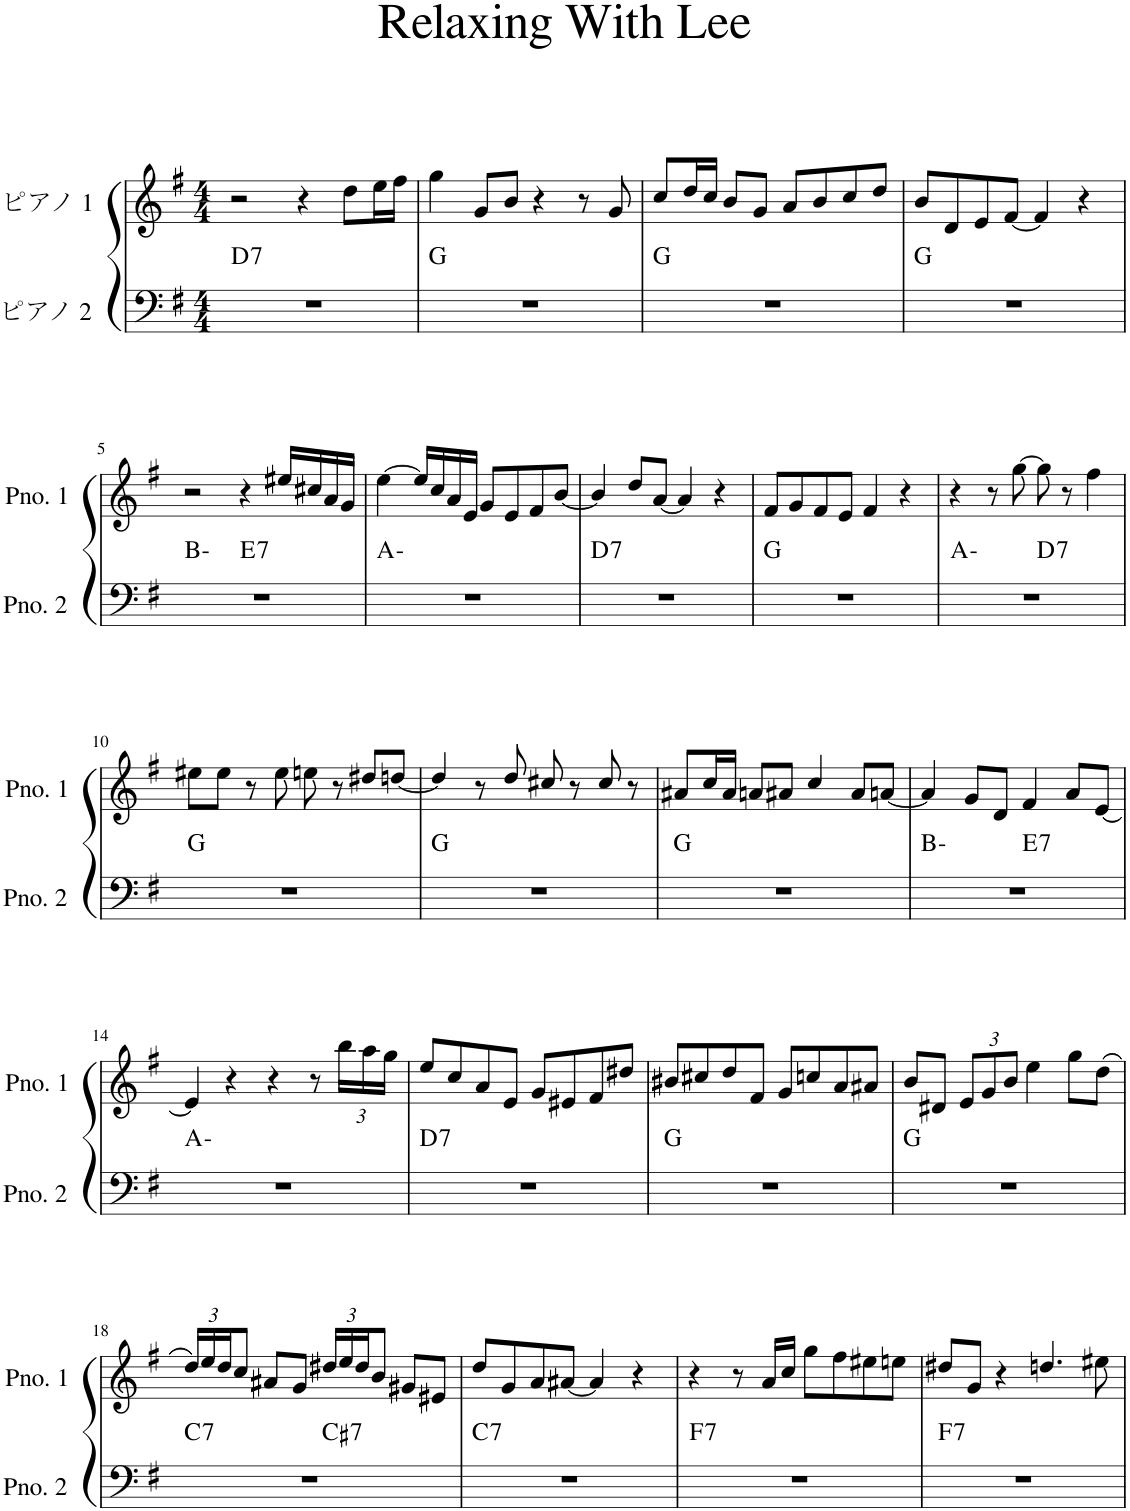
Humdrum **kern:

**kern	**harte	**kern
*part2	*part2	*part1
*staff2	*	*staff1
*I"ピアノ 2	*	*I"ピアノ 1
*clefF4	*	*clefG2
*k[f#]	*	*k[f#]
*M4/4	*	*M4/4
=1	=1	=1
!	!LO:H:kt=7	!
1r	D:7	2r
.	.	4r
.	.	8dd\L
.	.	16ee\L
.	.	16ff#\JJ
=2	=2	=2
1r	G:maj	4gg\
.	.	8g/L
.	.	8b/J
.	.	4r
.	.	8r
.	.	8g/
=3	=3	=3
1r	G:maj	8cc/L
.	.	16dd/L
.	.	16cc/JJ
.	.	8b/L
.	.	8g/J
.	.	8a/L
.	.	8b/
.	.	8cc/
.	.	8dd/J
=4	=4	=4
1r	G:maj	8b/L
.	.	8d/
.	.	8e/
.	.	[8f#/J
.	.	4f#/]
.	.	4r
!!LO:LB:g=z
=5	=5	=5
*^	*	*
1r	2ryy	B:min	2r
!	!	!LO:H:kt=7	!
.	2ryy	E:7	4r
.	.	.	16ee#X/LL
.	.	.	16cc#X/
.	.	.	16a/
.	.	.	16g/JJ
*v	*v	*	*
=6	=6	=6
1r	A:min	[4ee\
.	.	16ee/LL]
.	.	16cc/
.	.	16a/
.	.	16e/JJ
.	.	8g/L
.	.	8e/
.	.	8f#/
.	.	[8b/J
=7	=7	=7
!	!LO:H:kt=7	!
1r	D:7	4b/]
.	.	8dd/L
.	.	[8a/J
.	.	4a/]
.	.	4r
=8	=8	=8
1r	G:maj	8f#/L
.	.	8g/
.	.	8f#/
.	.	8e/J
.	.	4f#/
.	.	4r
=9	=9	=9
*^	*	*
1r	2ryy	A:min	4r
.	.	.	8r
.	.	.	[8gg\
!	!	!LO:H:kt=7	!
.	2ryy	D:7	8gg\]
.	.	.	8r
.	.	.	4ff#\
*v	*v	*	*
!!LO:LB:g=z
=10	=10	=10
1r	G:maj	8ee#X\L
.	.	8ee#\J
.	.	8r
.	.	8ee#\
.	.	8een\
.	.	8r
.	.	8dd#X/L
.	.	[8ddn/J
=11	=11	=11
1r	G:maj	4dd/]
.	.	8r
.	.	8dd/
.	.	8cc#X/
.	.	8r
.	.	8cc#/
.	.	8r
=12	=12	=12
1r	G:maj	8a#X/L
.	.	16cc/L
.	.	16a#/JJ
.	.	8an/L
.	.	8a#X/J
.	.	4cc/
.	.	8a#/L
.	.	[8an/J
=13	=13	=13
*^	*	*
1r	2ryy	B:min	4a/]
.	.	.	8g/L
.	.	.	8d/J
!	!	!LO:H:kt=7	!
.	2ryy	E:7	4f#/
.	.	.	8a/L
.	.	.	[8e/J
*v	*v	*	*
!!LO:LB:g=z
=14	=14	=14
1r	A:min	4e/]
.	.	4r
.	.	4r
.	.	8r
*	*	*Xbrackettup
.	.	24bb\LL
.	.	24aa\
.	.	24gg\JJ
=15	=15	=15
!	!LO:H:kt=7	!
1r	D:7	8ee/L
.	.	8cc/
.	.	8a/
.	.	8e/J
.	.	8g/L
.	.	8e#X/
.	.	8f#/
.	.	8dd#X/J
=16	=16	=16
1r	G:maj	8b#X/L
.	.	8cc#X/
.	.	8dd/
.	.	8f#/J
.	.	8g/L
.	.	8ccn/
.	.	8a/
.	.	8a#X/J
=17	=17	=17
1r	G:maj	8b/L
.	.	8d#X/J
.	.	12e/L
.	.	12g/
.	.	12b/J
.	.	4ee\
.	.	8gg\L
.	.	(8dd\J
!!LO:LB:g=z
=18	=18	=18
!	!LO:H:kt=7	!
*^	*	*
1r	2ryy	C:7	24dd/LL)
.	.	.	24ee/
.	.	.	24dd/J
.	.	.	8cc/J
.	.	.	8a#X/L
.	.	.	8g/J
!	!	!LO:H:kt=7	!
.	2ryy	C#:7	24dd#X/LL
.	.	.	24ee/
.	.	.	24dd#/J
.	.	.	8b/J
.	.	.	8g#X/L
.	.	.	8e#X/J
=19	=19	=19	=19
!	!	!LO:H:kt=7	!
*v	*v	*	*
1r	C:7	8dd/L
.	.	8g/
.	.	8a/
.	.	[8a#X/J
.	.	4a#/]
.	.	4r
=20	=20	=20
!	!LO:H:kt=7	!
1r	F:7	4r
.	.	8r
.	.	16a/LL
.	.	16cc/JJ
.	.	8gg\L
.	.	8ff#\
.	.	8ee#X\
.	.	8een\J
=21	=21	=21
!	!LO:H:kt=7	!
1r	F:7	8dd#X/L
.	.	8g/J
.	.	4r
.	.	4.ddn/
.	.	8ee#X\
=	=	=
*-	*-	*-
